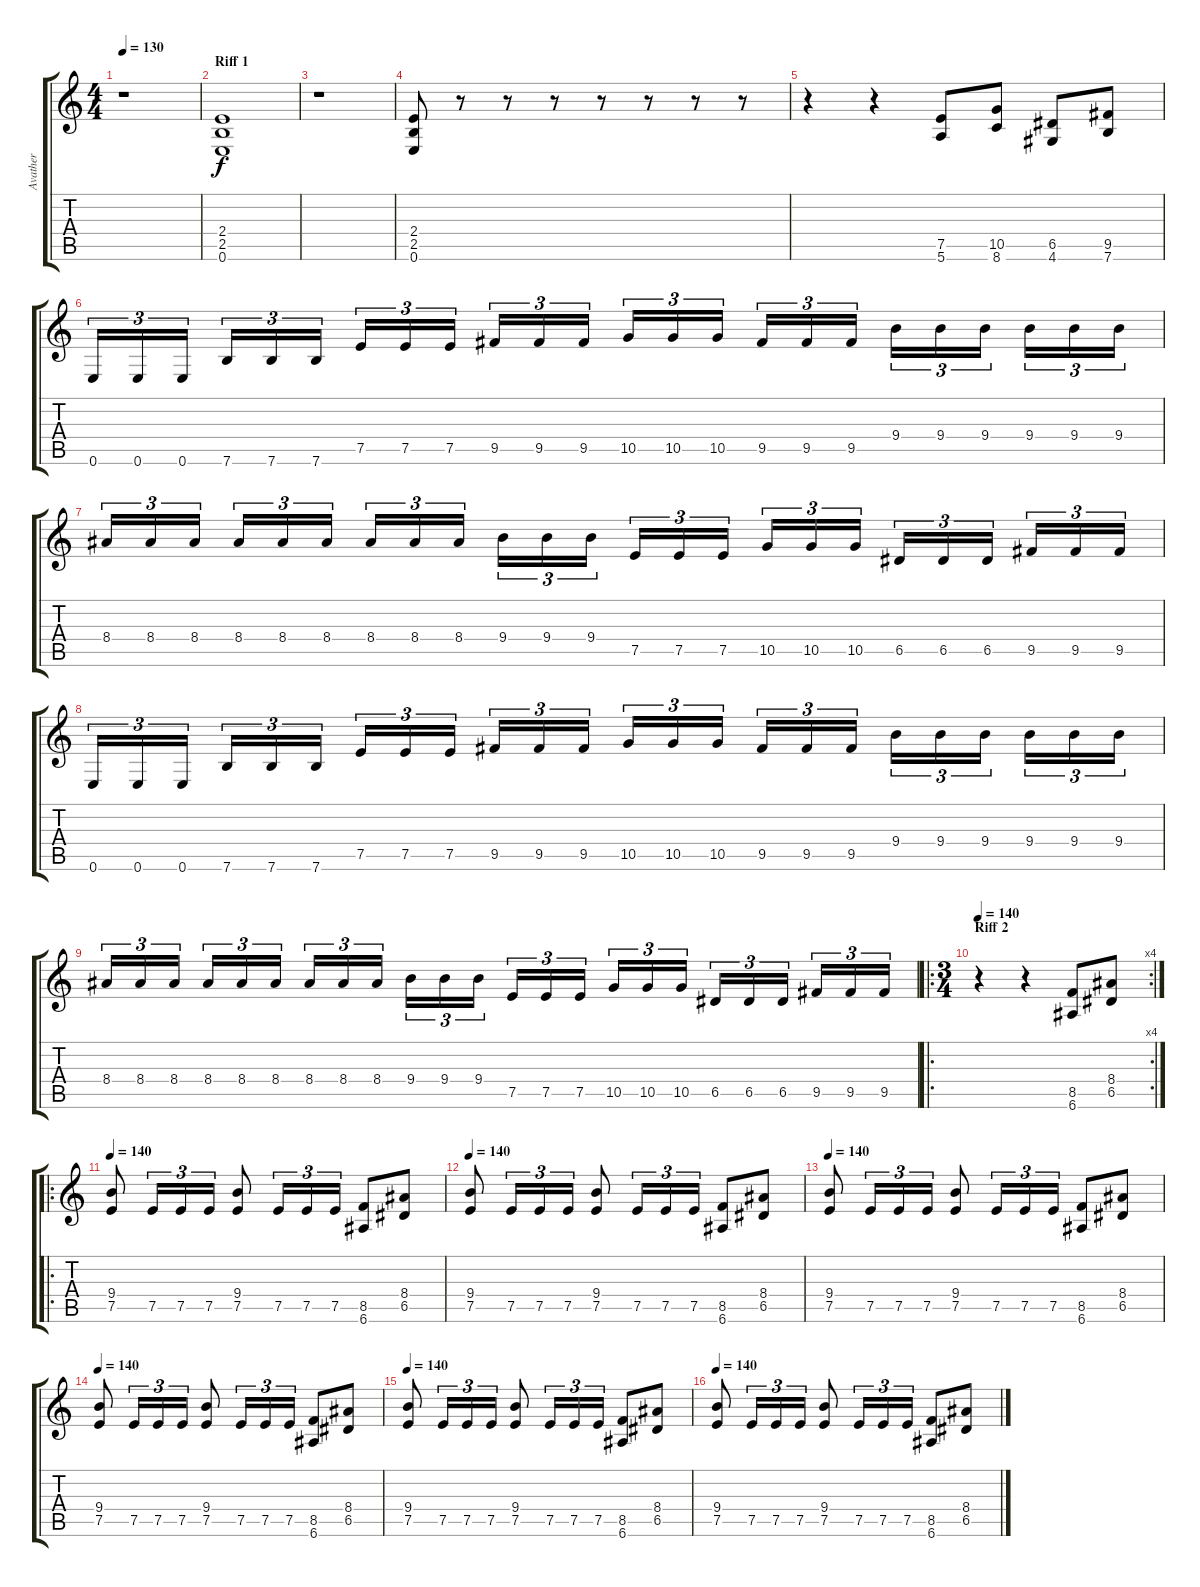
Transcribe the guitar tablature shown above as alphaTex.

\track ("Avather" "Avather") {instrument distortionguitar}
\staff {score tabs}
\tuning (E4 B3 G3 D3 A2 E2) {hide}
\ts (4 4)
\tempo 130
\clef g2
\ks c
r.1{dy f instrument distortionguitar} |
\section ("" "Riff 1")
(2.4 2.5 0.6).1 |
r.1 |
(2.4 2.5 0.6).8 r.8 r.8 r.8 r.8 r.8 r.8 r.8 |
r.4 r.4 (7.5 5.6).8 (10.5 8.6).8 (6.5 4.6).8 (9.5 7.6).8 |
0.6.16{tu (3 2)} 0.6.16{tu (3 2)} 0.6.16{tu (3 2)} 7.6.16{tu (3 2)} 7.6.16{tu (3 2)} 7.6.16{tu (3 2)} 7.5.16{tu (3 2)} 7.5.16{tu (3 2)} 7.5.16{tu (3 2)} 9.5.16{tu (3 2)} 9.5.16{tu (3 2)} 9.5.16{tu (3 2)} 10.5.16{tu (3 2)} 10.5.16{tu (3 2)} 10.5.16{tu (3 2)} 9.5.16{tu (3 2)} 9.5.16{tu (3 2)} 9.5.16{tu (3 2)} 9.4.16{tu (3 2)} 9.4.16{tu (3 2)} 9.4.16{tu (3 2)} 9.4.16{tu (3 2)} 9.4.16{tu (3 2)} 9.4.16{tu (3 2)} |
8.4.16{tu (3 2)} 8.4.16{tu (3 2)} 8.4.16{tu (3 2)} 8.4.16{tu (3 2)} 8.4.16{tu (3 2)} 8.4.16{tu (3 2)} 8.4.16{tu (3 2)} 8.4.16{tu (3 2)} 8.4.16{tu (3 2)} 9.4.16{tu (3 2)} 9.4.16{tu (3 2)} 9.4.16{tu (3 2)} 7.5.16{tu (3 2)} 7.5.16{tu (3 2)} 7.5.16{tu (3 2)} 10.5.16{tu (3 2)} 10.5.16{tu (3 2)} 10.5.16{tu (3 2)} 6.5.16{tu (3 2)} 6.5.16{tu (3 2)} 6.5.16{tu (3 2)} 9.5.16{tu (3 2)} 9.5.16{tu (3 2)} 9.5.16{tu (3 2)} |
0.6.16{tu (3 2)} 0.6.16{tu (3 2)} 0.6.16{tu (3 2)} 7.6.16{tu (3 2)} 7.6.16{tu (3 2)} 7.6.16{tu (3 2)} 7.5.16{tu (3 2)} 7.5.16{tu (3 2)} 7.5.16{tu (3 2)} 9.5.16{tu (3 2)} 9.5.16{tu (3 2)} 9.5.16{tu (3 2)} 10.5.16{tu (3 2)} 10.5.16{tu (3 2)} 10.5.16{tu (3 2)} 9.5.16{tu (3 2)} 9.5.16{tu (3 2)} 9.5.16{tu (3 2)} 9.4.16{tu (3 2)} 9.4.16{tu (3 2)} 9.4.16{tu (3 2)} 9.4.16{tu (3 2)} 9.4.16{tu (3 2)} 9.4.16{tu (3 2)} |
8.4.16{tu (3 2)} 8.4.16{tu (3 2)} 8.4.16{tu (3 2)} 8.4.16{tu (3 2)} 8.4.16{tu (3 2)} 8.4.16{tu (3 2)} 8.4.16{tu (3 2)} 8.4.16{tu (3 2)} 8.4.16{tu (3 2)} 9.4.16{tu (3 2)} 9.4.16{tu (3 2)} 9.4.16{tu (3 2)} 7.5.16{tu (3 2)} 7.5.16{tu (3 2)} 7.5.16{tu (3 2)} 10.5.16{tu (3 2)} 10.5.16{tu (3 2)} 10.5.16{tu (3 2)} 6.5.16{tu (3 2)} 6.5.16{tu (3 2)} 6.5.16{tu (3 2)} 9.5.16{tu (3 2)} 9.5.16{tu (3 2)} 9.5.16{tu (3 2)} |
\ro
\rc 4
\ts (3 4)
\section ("" "Riff 2")
\tempo 140
r.4 r.4 (8.5 6.6).8 (8.4 6.5).8 |
\ro
\tempo 140
(9.4 7.5).8 7.5.16{tu (3 2)} 7.5.16{tu (3 2)} 7.5.16{tu (3 2)} (9.4 7.5).8 7.5.16{tu (3 2)} 7.5.16{tu (3 2)} 7.5.16{tu (3 2)} (8.5 6.6).8 (8.4 6.5).8 |
\tempo 140
(9.4 7.5).8 7.5.16{tu (3 2)} 7.5.16{tu (3 2)} 7.5.16{tu (3 2)} (9.4 7.5).8 7.5.16{tu (3 2)} 7.5.16{tu (3 2)} 7.5.16{tu (3 2)} (8.5 6.6).8 (8.4 6.5).8 |
\tempo 140
(9.4 7.5).8 7.5.16{tu (3 2)} 7.5.16{tu (3 2)} 7.5.16{tu (3 2)} (9.4 7.5).8 7.5.16{tu (3 2)} 7.5.16{tu (3 2)} 7.5.16{tu (3 2)} (8.5 6.6).8 (8.4 6.5).8 |
\tempo 140
(9.4 7.5).8 7.5.16{tu (3 2)} 7.5.16{tu (3 2)} 7.5.16{tu (3 2)} (9.4 7.5).8 7.5.16{tu (3 2)} 7.5.16{tu (3 2)} 7.5.16{tu (3 2)} (8.5 6.6).8 (8.4 6.5).8 |
\tempo 140
(9.4 7.5).8 7.5.16{tu (3 2)} 7.5.16{tu (3 2)} 7.5.16{tu (3 2)} (9.4 7.5).8 7.5.16{tu (3 2)} 7.5.16{tu (3 2)} 7.5.16{tu (3 2)} (8.5 6.6).8 (8.4 6.5).8 |
\tempo 140
(9.4 7.5).8 7.5.16{tu (3 2)} 7.5.16{tu (3 2)} 7.5.16{tu (3 2)} (9.4 7.5).8 7.5.16{tu (3 2)} 7.5.16{tu (3 2)} 7.5.16{tu (3 2)} (8.5 6.6).8 (8.4 6.5).8
